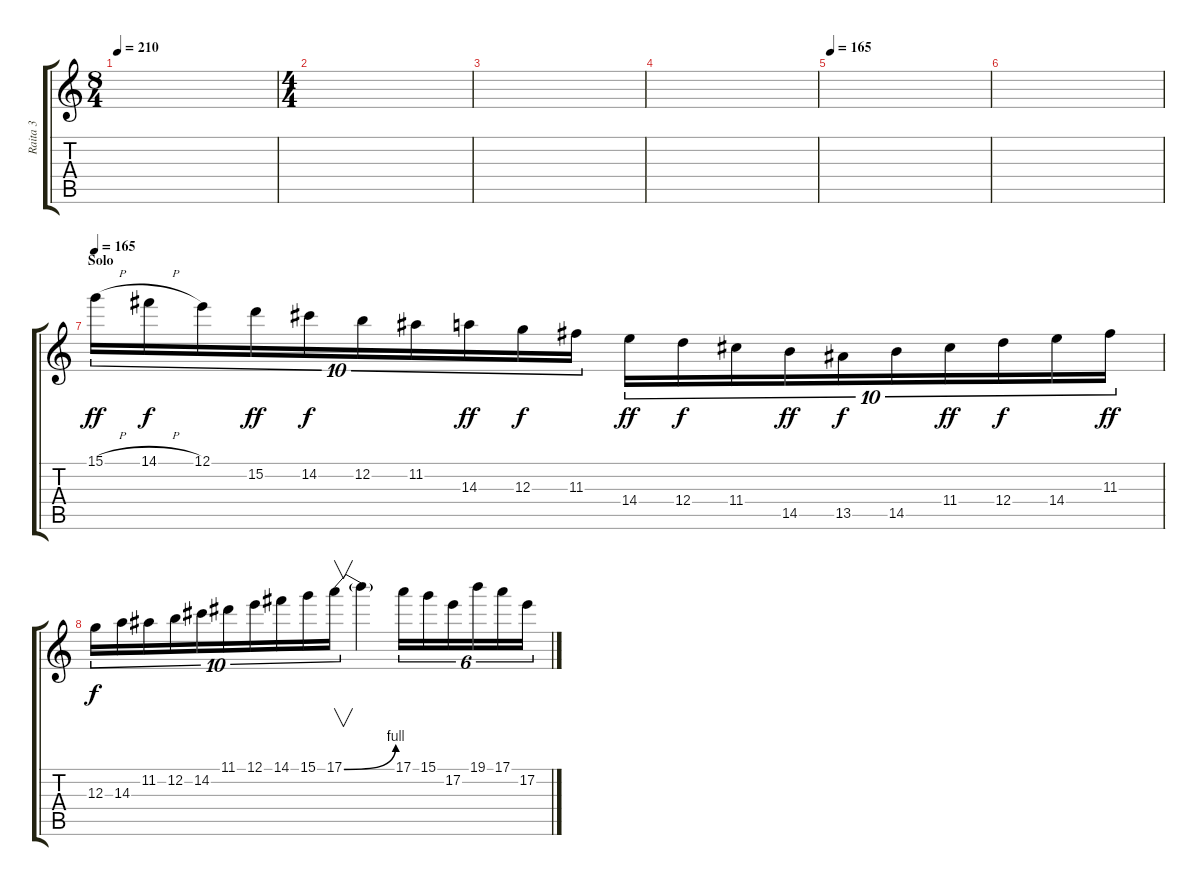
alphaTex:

\track ("Raita 3" "Raita 3") {instrument overdrivenguitar}
\staff {score tabs}
\tuning (E4 B3 G3 D3 A2 E2) {hide}
\ts (8 4)
\tempo 210
\clef g2
\ks c
|
\ts (4 4)
|
|
|
\tempo 165
|
|
\section ("" "Solo")
\tempo 165
15.1{h}.16{tu (10 8) dy ff volume 16} 14.1{h}.16{tu (10 8) dy f} 12.1.16{tu (10 8)} 15.2.16{tu (10 8) dy ff} 14.2.16{tu (10 8) dy f} 12.2.16{tu (10 8)} 11.2.16{tu (10 8)} 14.3.16{tu (10 8) dy ff} 12.3.16{tu (10 8) dy f} 11.3.16{tu (10 8)} 14.4.16{tu (10 8) dy ff} 12.4.16{tu (10 8) dy f} 11.4.16{tu (10 8)} 14.5.16{tu (10 8) dy ff} 13.5.16{tu (10 8) dy f} 14.5.16{tu (10 8)} 11.4.16{tu (10 8) dy ff} 12.4.16{tu (10 8) dy f} 14.4.16{tu (10 8)} 11.3.16{tu (10 8) dy ff} |
12.3.16{tu (10 8) dy f} 14.3.16{tu (10 8)} 11.2.16{tu (10 8)} 12.2.16{tu (10 8)} 14.2.16{tu (10 8)} 11.1.16{tu (10 8)} 12.1.16{tu (10 8)} 14.1.16{tu (10 8)} 15.1.16{tu (10 8)} 17.1{be (bend 0 0 60 4)}.16{v tu (10 8)} 17.1{t}.4 17.1.16{tu (6 4)} 15.1.16{tu (6 4)} 17.2.16{tu (6 4)} 19.1.16{tu (6 4)} 17.1.16{tu (6 4)} 17.2.16{tu (6 4)}
